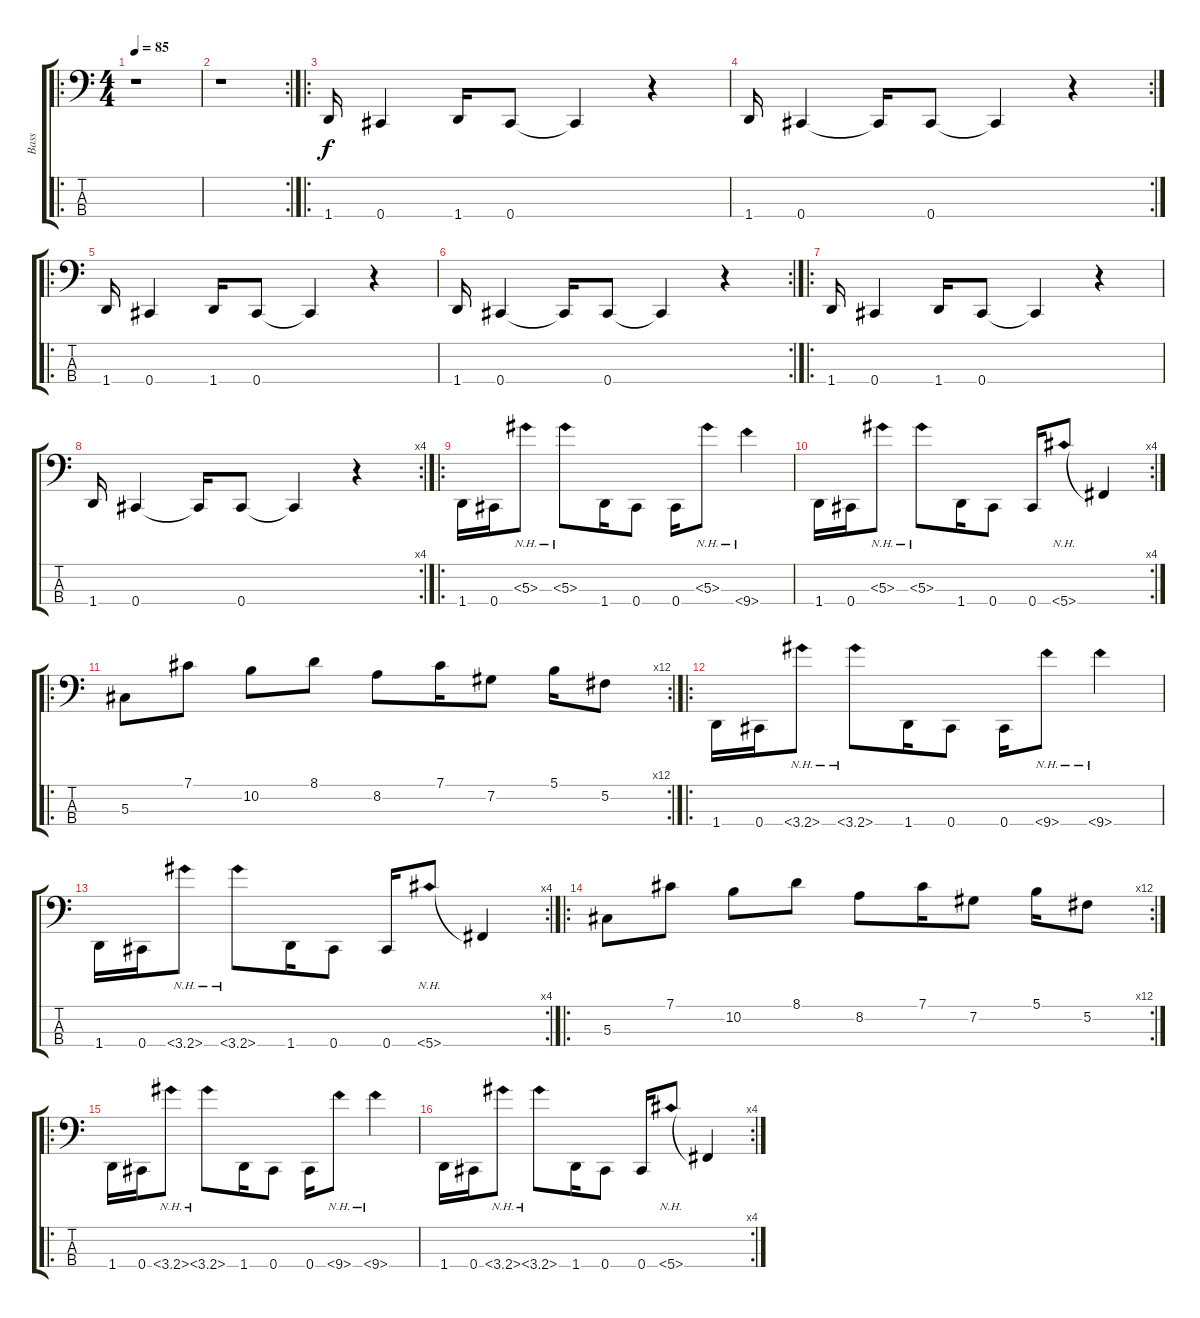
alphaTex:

\track ("Bass" "Bass") {instrument electricbassfinger}
\staff {score tabs}
\tuning (Gb2 Db2 Ab1 Db1) {hide}
\ro
\ts (4 4)
\tempo 85
\clef f4
\ks c
r.1{dy f instrument electricbassfinger} |
\rc 2
r.1 |
\ro
1.4.16 0.4.4 1.4.16 0.4.8 0.4{t}.4 r.4 |
\rc 2
1.4.16 0.4.4 0.4{t}.16 0.4.8 0.4{t}.4 r.4 |
\ro
1.4.16 0.4.4 1.4.16 0.4.8 0.4{t}.4 r.4 |
\rc 2
1.4.16 0.4.4 0.4{t}.16 0.4.8 0.4{t}.4 r.4 |
\ro
1.4.16 0.4.4 1.4.16 0.4.8 0.4{t}.4 r.4 |
\rc 4
1.4.16 0.4.4 0.4{t}.16 0.4.8 0.4{t}.4 r.4 |
\ro
1.4.16 0.4.16 5.3{nh}.8 5.3{nh}.8 1.4.16 0.4.8 0.4.16 5.3{nh}.8 9.4{nh}.4 |
\rc 4
1.4.16 0.4.16 5.3{nh}.8 5.3{nh}.8 1.4.16 0.4.8 0.4.16 5.4{nh}.8 5.4{t}.4 |
\ro
\rc 12
5.3.8 7.1.8 10.2.8 8.1.8 8.2.8 7.1.16 7.2.8 5.1.16 5.2.8 |
\ro
1.4.16 0.4.16 3.4{nh}.8 3.4{nh}.8 1.4.16 0.4.8 0.4.16 9.4{nh}.8 9.4{nh}.4 |
\rc 4
1.4.16 0.4.16 3.4{nh}.8 3.4{nh}.8 1.4.16 0.4.8 0.4.16 5.4{nh}.8 5.4{t}.4 |
\ro
\rc 12
5.3.8 7.1.8 10.2.8 8.1.8 8.2.8 7.1.16 7.2.8 5.1.16 5.2.8 |
\ro
1.4.16 0.4.16 3.4{nh}.8 3.4{nh}.8 1.4.16 0.4.8 0.4.16 9.4{nh}.8 9.4{nh}.4 |
\rc 4
1.4.16 0.4.16 3.4{nh}.8 3.4{nh}.8 1.4.16 0.4.8 0.4.16 5.4{nh}.8 5.4{t}.4
